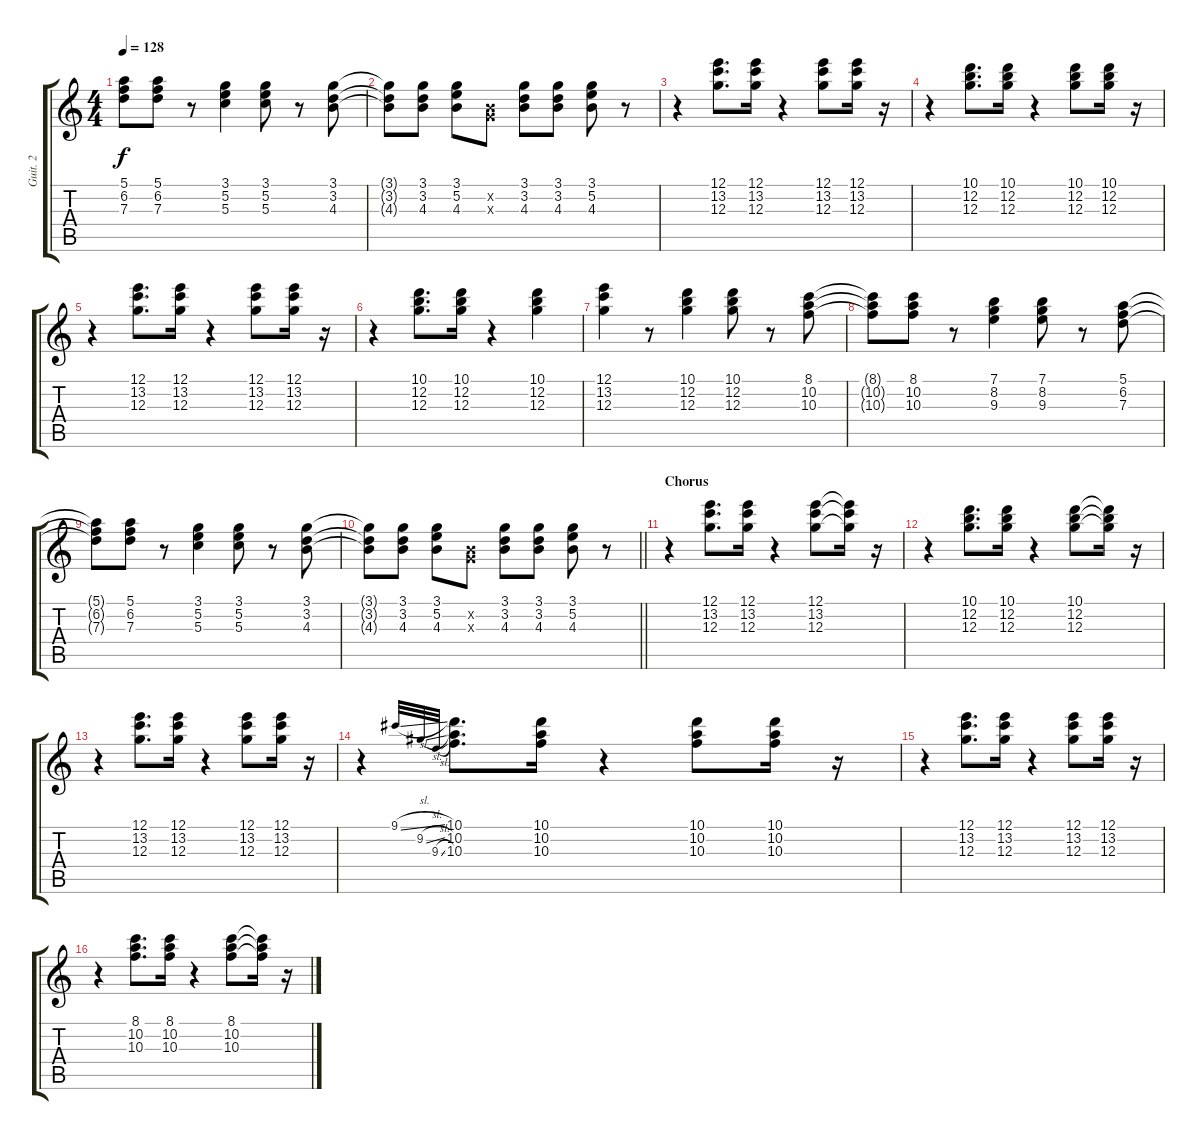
\track ("Guit. 2" "Guit. 2") {instrument distortionguitar}
\staff {score tabs}
\tuning (E4 B3 G3 D3 A2 E2) {hide}
\ts (4 4)
\tempo 128
\clef g2
\ks c
(5.1{t} 6.2{t} 7.3{t}).8{dy f} (5.1 6.2 7.3).8 r.8 (3.1 5.2 5.3).4 (3.1 5.2 5.3).8 r.8 (3.1 3.2 4.3).8 |
(3.1{t} 3.2{t} 4.3{t}).8 (3.1 3.2 4.3).8 (3.1 5.2 4.3).8 (0.2{x} 0.3{x}).8 (3.1 3.2 4.3).8 (3.1 3.2 4.3).8 (3.1 5.2 4.3).8 r.8 |
r.4 (12.1 13.2 12.3).8{d} (12.1 13.2 12.3).16 r.4 (12.1 13.2 12.3).8 (12.1 13.2 12.3).16 r.16 |
r.4 (10.1 12.2 12.3).8{d} (10.1 12.2 12.3).16 r.4 (10.1 12.2 12.3).8 (10.1 12.2 12.3).16 r.16 |
r.4 (12.1 13.2 12.3).8{d} (12.1 13.2 12.3).16 r.4 (12.1 13.2 12.3).8 (12.1 13.2 12.3).16 r.16 |
r.4 (10.1 12.2 12.3).8{d} (10.1 12.2 12.3).16 r.4 (10.1 12.2 12.3).4 |
(12.1 13.2 12.3).4 r.8 (10.1 12.2 12.3).4 (10.1 12.2 12.3).8 r.8 (8.1 10.2 10.3).8 |
(8.1{t} 10.2{t} 10.3{t}).8 (8.1 10.2 10.3).8 r.8 (7.1 8.2 9.3).4 (7.1 8.2 9.3).8 r.8 (5.1 6.2 7.3).8 |
(5.1{t} 6.2{t} 7.3{t}).8 (5.1 6.2 7.3).8 r.8 (3.1 5.2 5.3).4 (3.1 5.2 5.3).8 r.8 (3.1 3.2 4.3).8 |
\barLineRight lightlight
(3.1{t} 3.2{t} 4.3{t}).8 (3.1 3.2 4.3).8 (3.1 5.2 4.3).8 (0.2{x} 0.3{x}).8 (3.1 3.2 4.3).8 (3.1 3.2 4.3).8 (3.1 5.2 4.3).8 r.8 |
\section ("" "Chorus")
r.4 (12.1 13.2 12.3).8{d} (12.1 13.2 12.3).16 r.4 (12.1 13.2 12.3).8 (12.1{t} 13.2{t} 12.3{t}).16 r.16 |
r.4 (10.1 12.2 12.3).8{d} (10.1 12.2 12.3).16 r.4 (10.1 12.2 12.3).8 (10.1{t} 12.2{t} 12.3{t}).16 r.16 |
r.4 (12.1 13.2 12.3).8{d} (12.1 13.2 12.3).16 r.4 (12.1 13.2 12.3).8 (12.1 13.2 12.3).16 r.16 |
r.4 9.1{sl}.32{gr onbeat} 9.2{sl}.32{gr onbeat} 9.3{sl}.32{gr onbeat} (10.1 10.2 10.3).8{d} (10.1 10.2 10.3).16 r.4 (10.1 10.2 10.3).8 (10.1 10.2 10.3).16 r.16 |
r.4 (12.1 13.2 12.3).8{d} (12.1 13.2 12.3).16 r.4 (12.1 13.2 12.3).8 (12.1 13.2 12.3).16 r.16 |
r.4 (8.1 10.2 10.3).8{d} (8.1 10.2 10.3).16 r.4 (8.1 10.2 10.3).8 (8.1{t} 10.2{t} 10.3{t}).16 r.16
